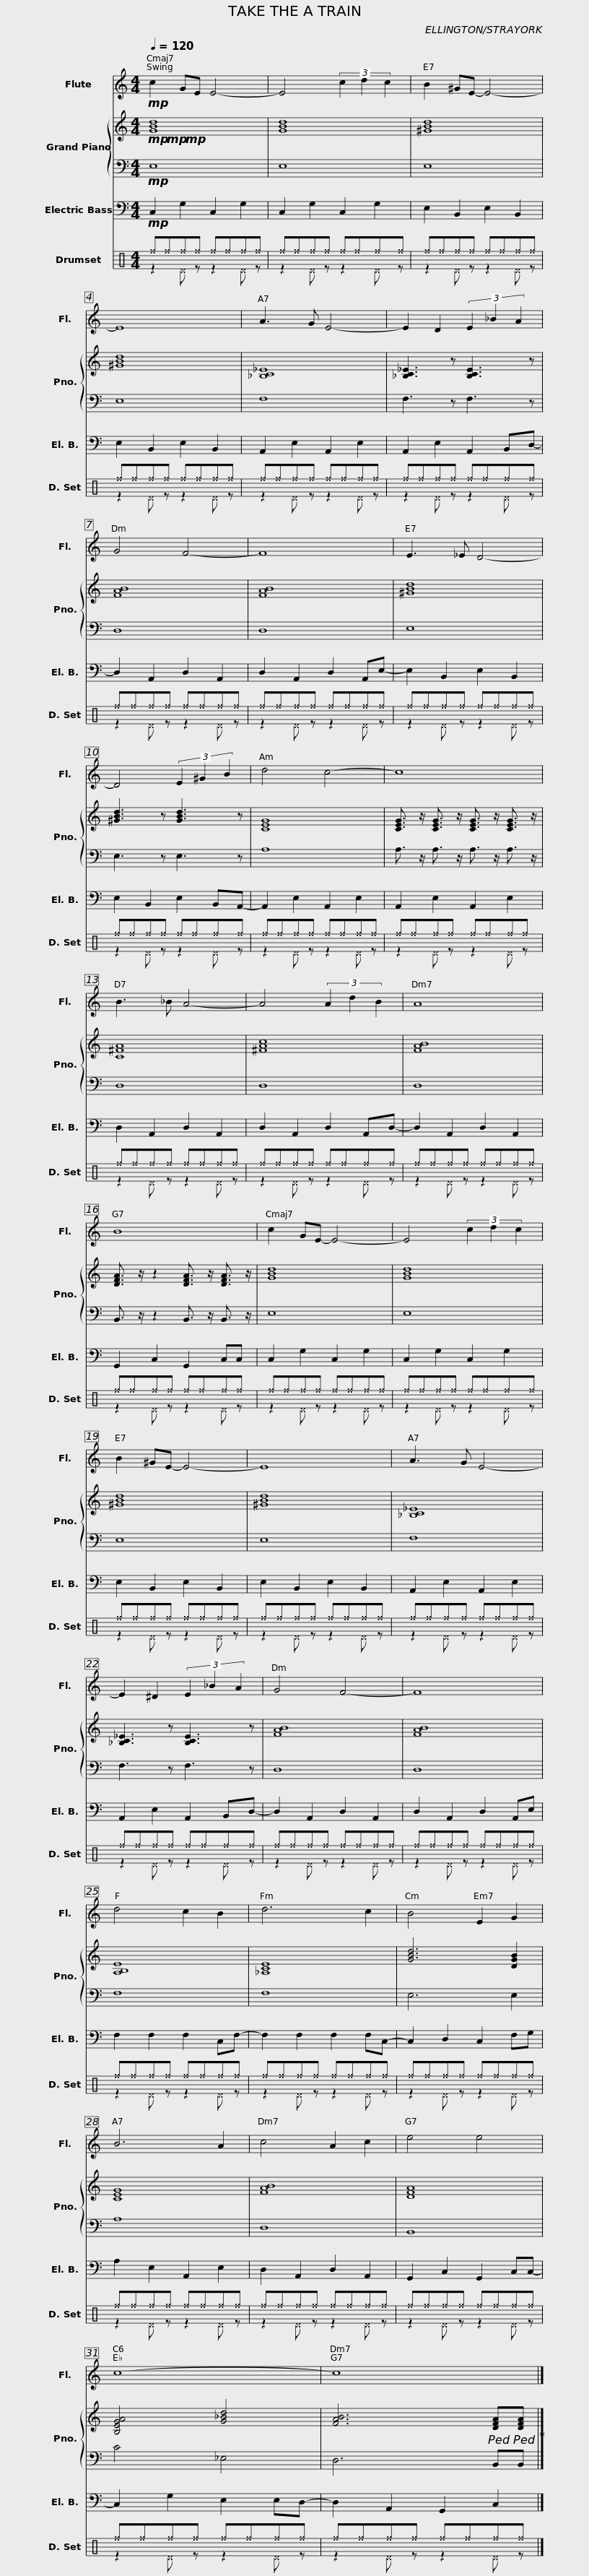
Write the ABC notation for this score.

X:1
%%score 1 { 2 | 3 } 4 ( 5 6 )
L:1/8
Q:1/4=120
M:4/4
I:linebreak $
K:C
V:1 treble
V:2 treble
V:3 bass
V:4 bass transpose=-12
V:5 perc
K:none
V:6 perc
K:none
V:1
!mp! c2 GE E4- | E4 (3c2 d2 c2 | B2 ^GE- E4- | E8 |$ A3 G E4- | %5
 E2 D2 (3E2 _B2 A2 | G4 F4- | F8 |$ E3 _E D4- | D4 (3E2 ^G2 B2 | %10
 d4 c4- | c8 |$ B3 _B A4- | A4 (3A2 d2 B2 | A8 | %15
 B8 |$ c2 GE- E4- | E4 (3c2 d2 c2 | B2 ^GE- E4- | E8 |$ %20
 A3 G E4- | E2 ^D2 (3E2 _B2 A2 | G4 F4- | F8 |$ d4 c2 B2 | %25
 d6 c2 | B4 E2 G2 | B6 A2 |$ c4 A2 c2 | e4 e4 | %30
 c8- | c8 |] %32
V:2
!mp!!mp!!mp! [GBd]8 | [GBd]8 | [^GBd]8 | [^GBd]8 |$ [_B,C_E]8 | %5
 [_B,C_E]3 z [B,CE]3 z | [FAB]8 | [FAB]8 |$ [^GBd]8 | [^GBd]3 z [GBd]3 z | %10
 [CEG]8 | [CEG]3/2 z/ [CEG]3/2 z/ [CEG]3/2 z/ [CEG]3/2 z/ |$ [C^FA]8 | [^FAc]8 | [FAB]8 | %15
 [DFA]3/2 z/ z2 [DFA]3/2 z/ [DFA]3/2 z/ |$ [GBd]8 | [GBd]8 | [^GBd]8 | [^GBd]8 |$ %20
 [_B,C_E]8 | [_B,C_E]3 z [B,CE]3 z | [FAB]8 | [FAB]8 |$ [A,B,E]8 | %25
 [_A,CE]8 | [GBd]6 [DGB]2 | [CEG]8 |$ [FAB]8 | [DFA]8 | %30
 [B,EGA]4 [G_Bd]4 | [FAB]6!ped! [DFA]!ped![DFA]!ped-up! |] %32
V:3
!mp! E,8 | E,8 | E,8 | E,8 |$ F,8 | %5
 F,3 z F,3 z | D,8 | D,8 |$ E,8 | E,3 z E,3 z | %10
 A,8 | A,3/2 z/ A,3/2 z/ A,3/2 z/ A,3/2 z/ |$ D,8 | D,8 | D,8 | %15
 B,,3/2 z/ z2 B,,3/2 z/ B,,3/2 z/ |$ E,8 | E,8 | E,8 | E,8 |$ %20
 F,8 | F,3 z F,3 z | D,8 | D,8 |$ F,8 | %25
 F,8 | E,6 E,2 | A,8 |$ D,8 | B,,8 | %30
 C4 _E,4 | D,6 B,,B,, |] %32
V:4
 C,2 G,2 C,2 G,2 | C,2 G,2 C,2 G,2 | E,2 B,,2 E,2 B,,2 | E,2 B,,2 E,2 B,,2 |$ A,,2 E,2 A,,2 E,2 | %5
 A,,2 E,2 A,,2 B,,D,- | D,2 A,,2 D,2 A,,2 | D,2 A,,2 D,2 A,,E,- |$ E,2 B,,2 E,2 B,,2 | E,2 B,,2 E,2 B,,A,,- | %10
 A,,2 E,2 A,,2 E,2 | A,,2 E,2 A,,2 E,2 |$ D,2 A,,2 D,2 A,,2 | D,2 A,,2 D,2 A,,D,- | D,2 A,,2 D,2 A,,2 | %15
 G,,2 C,2 G,,2 C,C, |$ C,2 G,2 C,2 G,2 | C,2 G,2 C,2 G,2 | E,2 B,,2 E,2 B,,2 | E,2 B,,2 E,2 B,,2 |$ %20
 A,,2 E,2 A,,2 E,2 | A,,2 E,2 A,,2 B,,D,- | D,2 A,,2 D,2 A,,2 | D,2 A,,2 D,2 A,,E, |$ F,2 F,2 F,2 C,F,- | %25
 F,2 F,2 F,2 F,C,- | C,2 D,2 C,2 F,G, | A,2 E,2 A,,2 E,2 |$ D,2 A,,2 D,2 A,,2 | G,,2 C,2 G,,2 C,C,- | %30
 C,2 G,2 E,2 E,D,- | D,2 A,,2 G,,2 C,2 |] %32
V:5
!mp! ^f^f^f^f ^f^f^f^f | ^f^f^f^f ^f^f^f^f | ^f^f^f^f ^f^f^f^f | ^f^f^f^f ^f^f^f^f |$ ^f^f^f^f ^f^f^f^f | %5
 ^f^f^f^f ^f^f^f^f | ^f^f^f^f ^f^f^f^f | ^f^f^f^f ^f^f^f^f |$ ^f^f^f^f ^f^f^f^f | ^f^f^f^f ^f^f^f^f | %10
 ^f^f^f^f ^f^f^f^f | ^f^f^f^f ^f^f^f^f |$ ^f^f^f^f ^f^f^f^f | ^f^f^f^f ^f^f^f^f | ^f^f^f^f ^f^f^f^f | %15
 ^f^f^f^f ^f^f^f^f |$ ^f^f^f^f ^f^f^f^f | ^f^f^f^f ^f^f^f^f | ^f^f^f^f ^f^f^f^f | ^f^f^f^f ^f^f^f^f |$ %20
 ^f^f^f^f ^f^f^f^f | ^f^f^f^f ^f^f^f^f | ^f^f^f^f ^f^f^f^f | ^f^f^f^f ^f^f^f^f |$ ^f^f^f^f ^f^f^f^f | %25
 ^f^f^f^f ^f^f^f^f | ^f^f^f^f ^f^f^f^f | ^f^f^f^f ^f^f^f^f |$ ^f^f^f^f ^f^f^f^f | ^f^f^f^f ^f^f^f^f | %30
 ^f^f^f^f ^f^f^f^f | ^f^f^f^f ^f^f^f^f |] %32
V:6
 z2 ^D z z2 ^D z | z2 ^D z z2 ^D z | z2 ^D z z2 ^D z | z2 ^D z z2 ^D z |$ z2 ^D z z2 ^D z | %5
 z2 ^D z z2 ^D z | z2 ^D z z2 ^D z | z2 ^D z z2 ^D z |$ z2 ^D z z2 ^D z | z2 ^D z z2 ^D z | %10
 z2 ^D z z2 ^D z | z2 ^D z z2 ^D z |$ z2 ^D z z2 ^D z | z2 ^D z z2 ^D z | z2 ^D z z2 ^D z | %15
 z2 ^D z z2 ^D z |$ z2 ^D z z2 ^D z | z2 ^D z z2 ^D z | z2 ^D z z2 ^D z | z2 ^D z z2 ^D z |$ %20
 z2 ^D z z2 ^D z | z2 ^D z z2 ^D z | z2 ^D z z2 ^D z | z2 ^D z z2 ^D z |$ z2 ^D z z2 ^D z | %25
 z2 ^D z z2 ^D z | z2 ^D z z2 ^D z | z2 ^D z z2 ^D z |$ z2 ^D z z2 ^D z | z2 ^D z z2 ^D z | %30
 z2 ^D z z2 ^D z | z2 ^D z z2 ^D z |] %32
